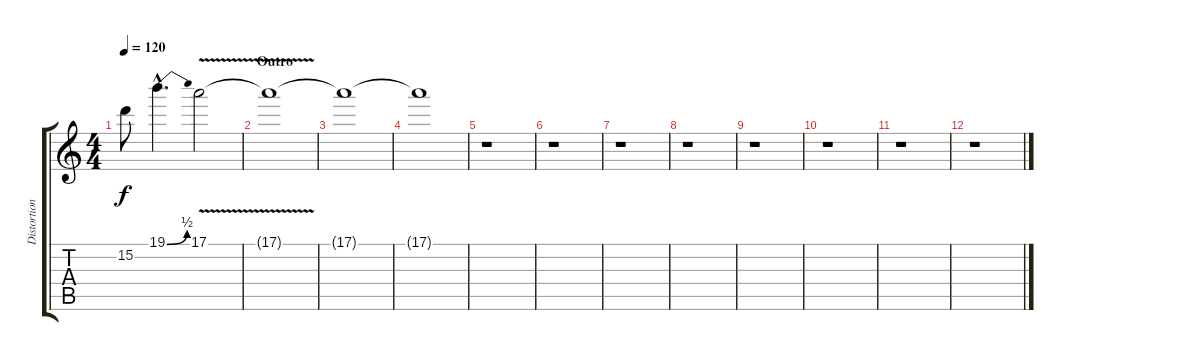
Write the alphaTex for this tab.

\track ("Distortion Guitar" "Distortion") {instrument distortionguitar}
\staff {score tabs}
\tuning (E4 B3 G3 D3 A2 D2) {hide}
\ts (4 4)
\tempo 120
\clef g2
\ks c
15.2.8{dy f} 19.1{be (bend 0 0 60 2) hac}.4{d} 17.1{v}.2{volume 0} |
\section ("" "Outro")
17.1{t}.1 |
17.1{t}.1 |
17.1{t}.1 |
r.1 |
r.1 |
r.1 |
r.1 |
r.1 |
r.1 |
r.1 |
r.1
